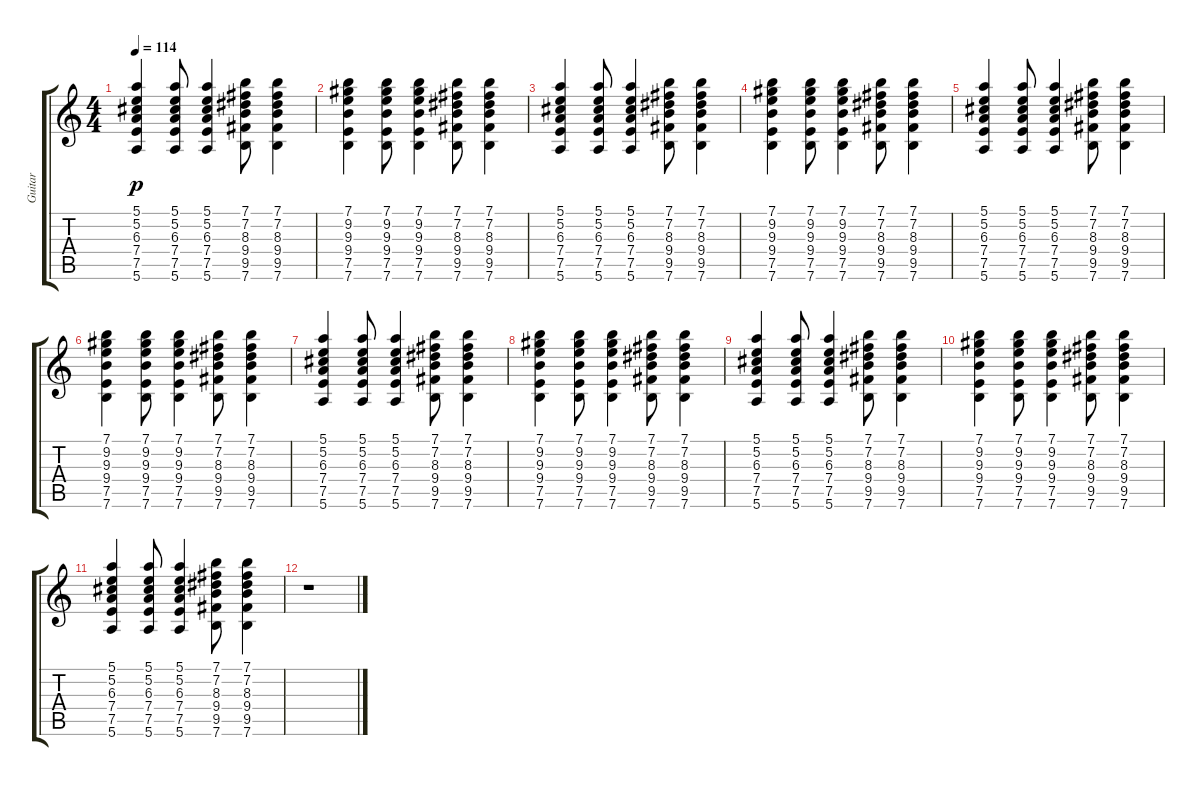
\track ("Guitar" "Guitar") {instrument electricguitarclean}
\staff {score tabs}
\tuning (E4 B3 G3 D3 A2 E2) {hide}
\ts (4 4)
\tempo 114
\clef g2
\ks c
(5.1 5.2 6.3 7.4 7.5 5.6).4{dy p} (5.1 5.2 6.3 7.4 7.5 5.6).8 (5.1 5.2 6.3 7.4 7.5 5.6).4 (7.1 7.2 8.3 9.4 9.5 7.6).8 (7.1 7.2 8.3 9.4 9.5 7.6).4 |
(7.1 9.2 9.3 9.4 7.5 7.6).4 (7.1 9.2 9.3 9.4 7.5 7.6).8 (7.1 9.2 9.3 9.4 7.5 7.6).4 (7.1 7.2 8.3 9.4 9.5 7.6).8 (7.1 7.2 8.3 9.4 9.5 7.6).4 |
(5.1 5.2 6.3 7.4 7.5 5.6).4 (5.1 5.2 6.3 7.4 7.5 5.6).8 (5.1 5.2 6.3 7.4 7.5 5.6).4 (7.1 7.2 8.3 9.4 9.5 7.6).8 (7.1 7.2 8.3 9.4 9.5 7.6).4 |
(7.1 9.2 9.3 9.4 7.5 7.6).4 (7.1 9.2 9.3 9.4 7.5 7.6).8 (7.1 9.2 9.3 9.4 7.5 7.6).4 (7.1 7.2 8.3 9.4 9.5 7.6).8 (7.1 7.2 8.3 9.4 9.5 7.6).4 |
(5.1 5.2 6.3 7.4 7.5 5.6).4 (5.1 5.2 6.3 7.4 7.5 5.6).8 (5.1 5.2 6.3 7.4 7.5 5.6).4 (7.1 7.2 8.3 9.4 9.5 7.6).8 (7.1 7.2 8.3 9.4 9.5 7.6).4 |
(7.1 9.2 9.3 9.4 7.5 7.6).4 (7.1 9.2 9.3 9.4 7.5 7.6).8 (7.1 9.2 9.3 9.4 7.5 7.6).4 (7.1 7.2 8.3 9.4 9.5 7.6).8 (7.1 7.2 8.3 9.4 9.5 7.6).4 |
(5.1 5.2 6.3 7.4 7.5 5.6).4 (5.1 5.2 6.3 7.4 7.5 5.6).8 (5.1 5.2 6.3 7.4 7.5 5.6).4 (7.1 7.2 8.3 9.4 9.5 7.6).8 (7.1 7.2 8.3 9.4 9.5 7.6).4 |
(7.1 9.2 9.3 9.4 7.5 7.6).4 (7.1 9.2 9.3 9.4 7.5 7.6).8 (7.1 9.2 9.3 9.4 7.5 7.6).4 (7.1 7.2 8.3 9.4 9.5 7.6).8 (7.1 7.2 8.3 9.4 9.5 7.6).4 |
(5.1 5.2 6.3 7.4 7.5 5.6).4 (5.1 5.2 6.3 7.4 7.5 5.6).8 (5.1 5.2 6.3 7.4 7.5 5.6).4 (7.1 7.2 8.3 9.4 9.5 7.6).8 (7.1 7.2 8.3 9.4 9.5 7.6).4 |
(7.1 9.2 9.3 9.4 7.5 7.6).4 (7.1 9.2 9.3 9.4 7.5 7.6).8 (7.1 9.2 9.3 9.4 7.5 7.6).4 (7.1 7.2 8.3 9.4 9.5 7.6).8 (7.1 7.2 8.3 9.4 9.5 7.6).4 |
(5.1 5.2 6.3 7.4 7.5 5.6).4 (5.1 5.2 6.3 7.4 7.5 5.6).8 (5.1 5.2 6.3 7.4 7.5 5.6).4 (7.1 7.2 8.3 9.4 9.5 7.6).8 (7.1 7.2 8.3 9.4 9.5 7.6).4 |
r.1
